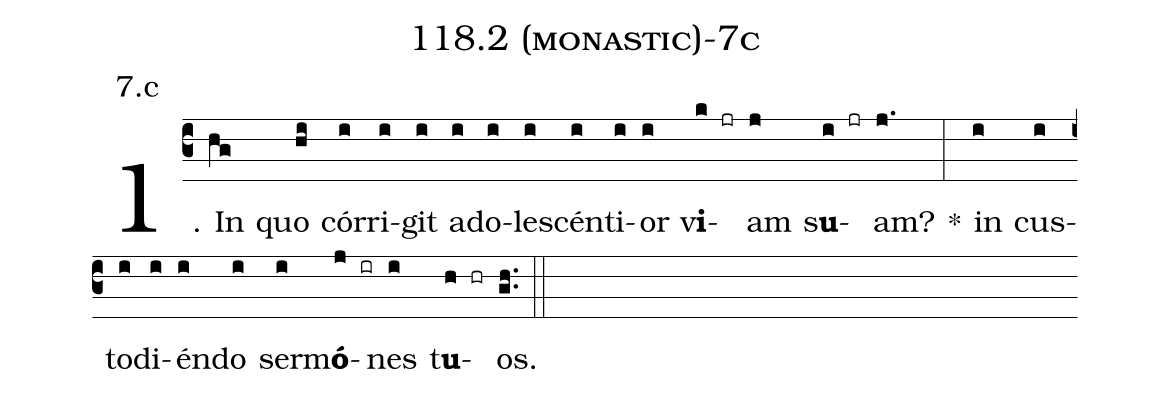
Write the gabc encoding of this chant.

name: 118.2 (monastic)-7c;
annotation: 7.c;
%%
(c3)1. In(hg) quo(hi) cór(i)ri(i)git(i) ad(i)o(i)le(i)scén(i)ti(i)or(i) v<b>i</b>(k jr)am(j) s<b>u</b>(i jr)am?(j.) *(:) in(i) cus(i)to(i)di(i)én(i)do(i) ser(i)m<b>ó</b>(j ir)nes(i) t<b>u</b>(h hr)os.(gh..) (::)
